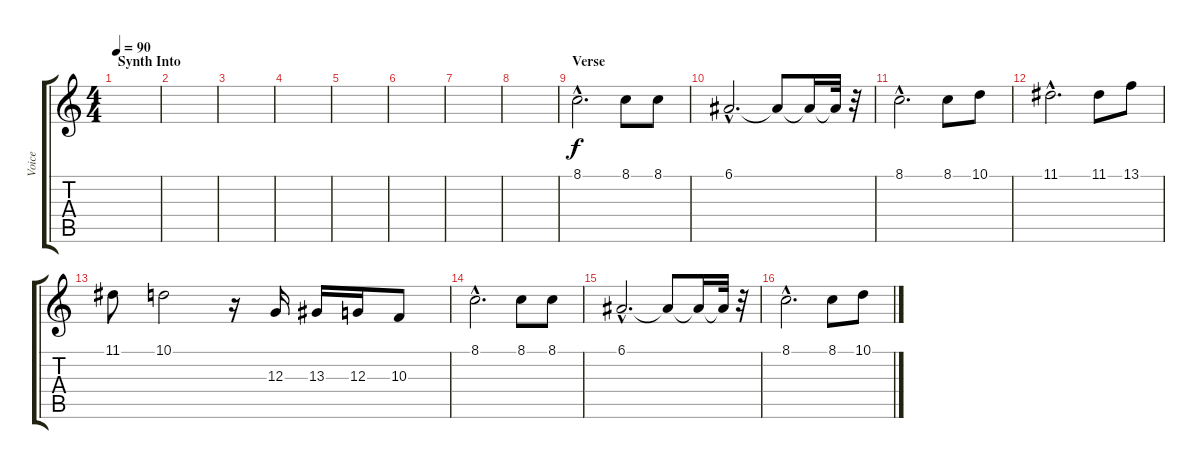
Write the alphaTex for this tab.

\track ("Voice" "Voice") {instrument oboe}
\staff {score tabs}
\tuning (E4 B3 G3 D3 A2 E2) {hide}
\ts (4 4)
\section ("" "Synth Into")
\tempo 90
\clef g2
\ks c
|
|
|
|
|
|
|
|
\section ("" "Verse")
8.1{hac}.2{d} 8.1.8 8.1.8 |
6.1{hac}.2{d} 6.1{t}.8 6.1{t}.16 6.1{t}.32 r.32 |
8.1{hac}.2{d} 8.1.8 10.1.8 |
11.1{hac}.2{d} 11.1.8 13.1.8 |
11.1.8 10.1.2 r.16 12.3.16 13.3.16 12.3.16 10.3.8 |
8.1{hac}.2{d} 8.1.8 8.1.8 |
6.1{hac}.2{d} 6.1{t}.8 6.1{t}.16 6.1{t}.32 r.32 |
8.1{hac}.2{d} 8.1.8 10.1.8
